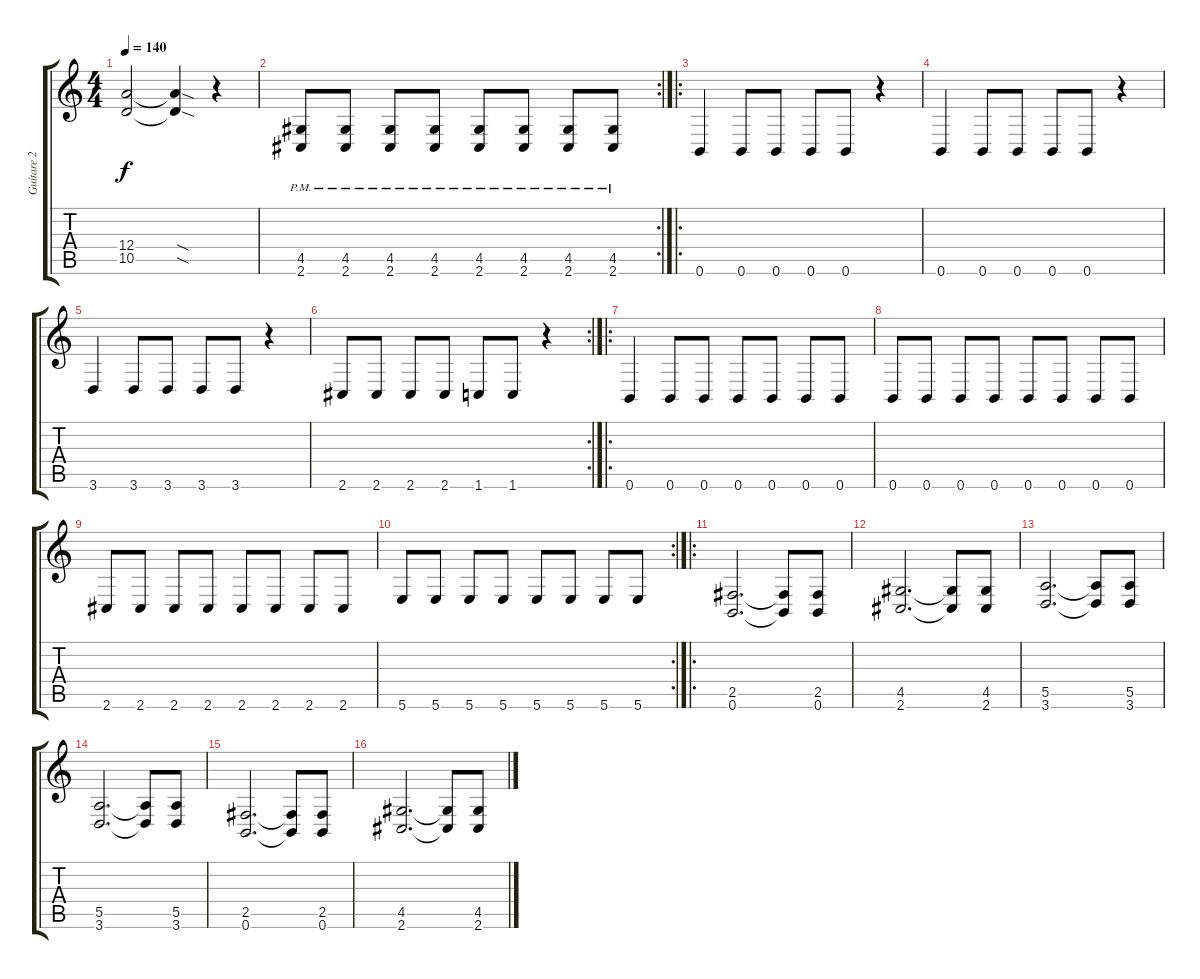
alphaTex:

\track ("Guitare 2" "Guitare 2") {instrument distortionguitar}
\staff {score tabs}
\tuning (B3 Gb3 D3 A2 E2 B1) {hide}
\ts (4 4)
\tempo 140
\clef g2
\ks c
(12.4 10.5).2{dy f} (12.4{sod t} 10.5{sod t}).4 r.4 |
\rc 2
(4.5{pm} 2.6{pm}).8 (4.5{pm} 2.6{pm}).8 (4.5{pm} 2.6{pm}).8 (4.5{pm} 2.6{pm}).8 (4.5{pm} 2.6{pm}).8 (4.5{pm} 2.6{pm}).8 (4.5{pm} 2.6{pm}).8 (4.5{pm} 2.6{pm}).8 |
\ro
0.6.4 0.6.8 0.6.8 0.6.8 0.6.8 r.4 |
0.6.4 0.6.8 0.6.8 0.6.8 0.6.8 r.4 |
3.6.4 3.6.8 3.6.8 3.6.8 3.6.8 r.4 |
\rc 2
2.6.8 2.6.8 2.6.8 2.6.8 1.6.8 1.6.8 r.4 |
\ro
0.6.4 0.6.8 0.6.8 0.6.8 0.6.8 0.6.8 0.6.8 |
0.6.8 0.6.8 0.6.8 0.6.8 0.6.8 0.6.8 0.6.8 0.6.8 |
2.6.8 2.6.8 2.6.8 2.6.8 2.6.8 2.6.8 2.6.8 2.6.8 |
\rc 2
5.6.8 5.6.8 5.6.8 5.6.8 5.6.8 5.6.8 5.6.8 5.6.8 |
\ro
(2.5 0.6).2{d} (2.5{t} 0.6{t}).8 (2.5 0.6).8 |
(4.5 2.6).2{d} (4.5{t} 2.6{t}).8 (4.5 2.6).8 |
(5.5 3.6).2{d} (5.5{t} 3.6{t}).8 (5.5 3.6).8 |
(5.5 3.6).2{d} (5.5{t} 3.6{t}).8 (5.5 3.6).8 |
(2.5 0.6).2{d} (2.5{t} 0.6{t}).8 (2.5 0.6).8 |
(4.5 2.6).2{d} (4.5{t} 2.6{t}).8 (4.5 2.6).8
